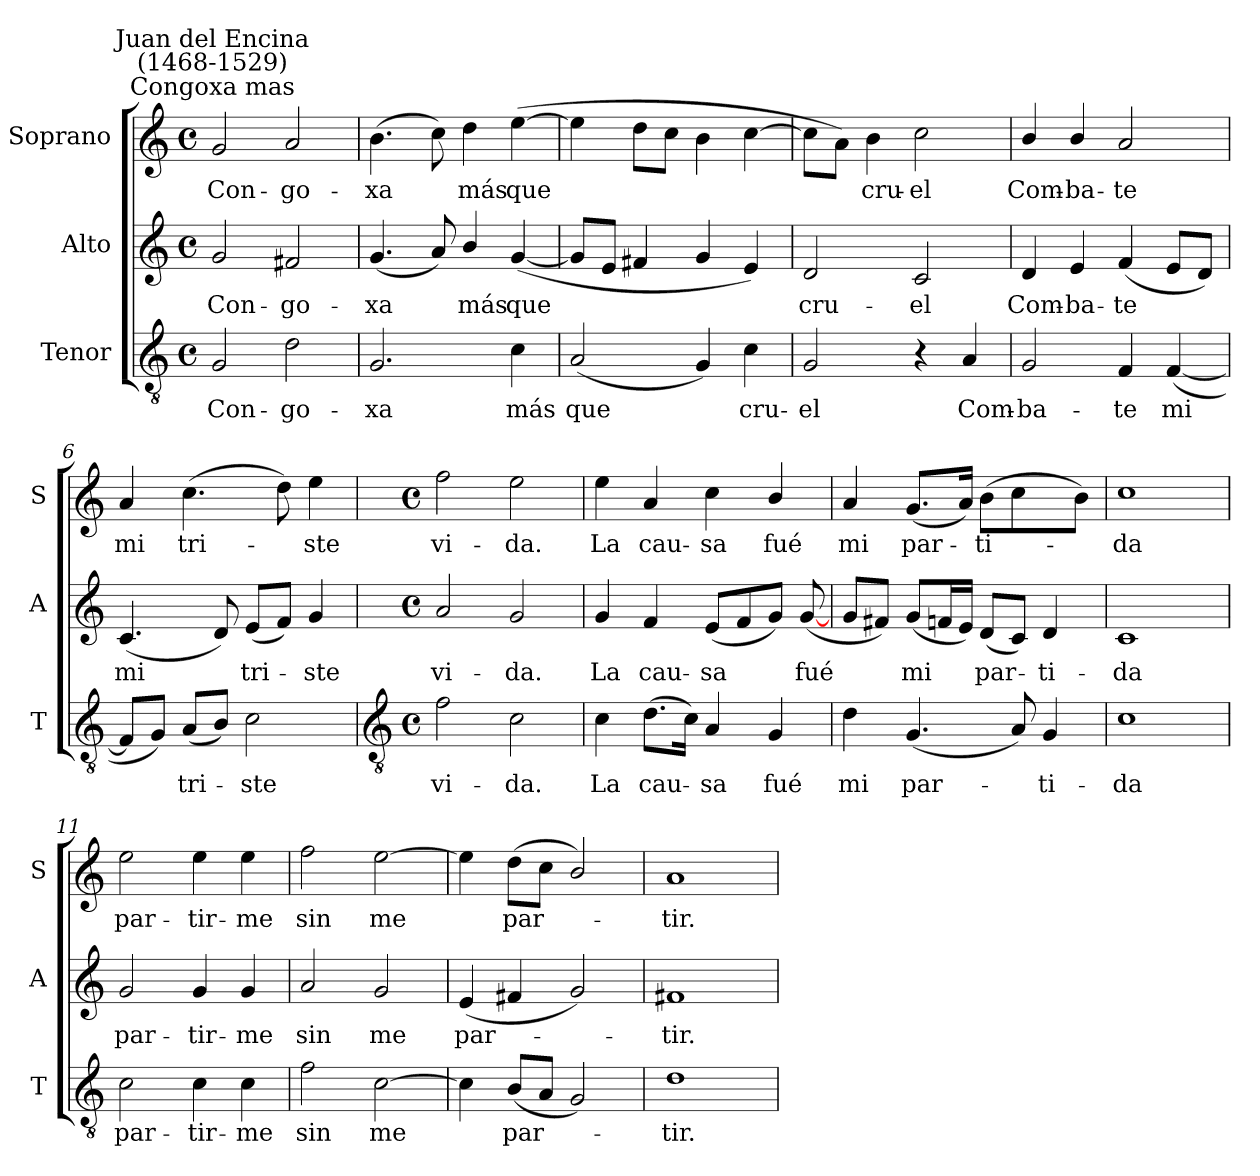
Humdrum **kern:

**kern	**text	**kern	**text	**kern	**text
*part3	*part3	*part2	*part2	*part1	*part1
*staff3	*staff3	*staff2	*staff2	*staff1	*staff1
*I"Tenor	*	*I"Alto	*	*I"Soprano	*
*I'T	*	*I'A	*	*I'S	*
*clefGv2	*	*clefG2	*	*clefG2	*
*k[]	*	*k[]	*	*k[]	*
*C:	*	*C:	*	*C:	*
*M4/4	*	*M4/4	*	*M4/4	*
*met(c)	*	*met(c)	*	*met(c)	*
=1	=1	=1	=1	=1	=1
!	!	!	!	!LO:TX:a:cj:t=Congoxa mas	!
!	!	!	!	!LO:TX:a:cj:t=Juan del Encina\n(1468-1529)	!
!	!LO:LY:b	!	!LO:LY:b	!	!LO:LY:b
2G	Con-	2g	Con-	2g	Con-
!	!LO:LY:b	!	!LO:LY:b	!	!LO:LY:b
2d	-go-	2f#X	-go-	2a	-go-
=2	=2	=2	=2	=2	=2
!	!LO:LY:b	!	!LO:LY:b	!	!LO:LY:b
2.G	-xa	(<4.g	-xa	(>4.b	-xa
.	.	8a)	.	8cc)	.
!	!	!	!LO:LY:b	!	!LO:LY:b
.	.	4b/	más	4dd	más
!	!LO:LY:b	!	!LO:LY:b	!	!LO:LY:b
4c	más	(<[4g	que	(>[4ee	que
=3	=3	=3	=3	=3	=3
!	!LO:LY:b	!	!	!	!
(<2A	que	8gL]	.	4ee]	.
.	.	8eJ	.	.	.
.	.	4f#X	.	8ddL	.
.	.	.	.	8ccJ	.
4G)	.	4g	.	4b	.
!	!LO:LY:b	!	!	!	!
4c	cru-	4e)	.	[4cc	.
=4	=4	=4	=4	=4	=4
!	!LO:LY:b	!	!LO:LY:b	!	!
2G	-el	2d	cru-	8ccL]	.
.	.	.	.	8aJ)	.
!	!	!	!	!	!LO:LY:b
.	.	.	.	4b	cru-
!	!	!	!LO:LY:b	!	!LO:LY:b
4r	.	2c	-el	2cc	-el
!	!LO:LY:b	!	!	!	!
4A	Com-	.	.	.	.
=5	=5	=5	=5	=5	=5
!	!LO:LY:b	!	!LO:LY:b	!	!LO:LY:b
2G	-ba-	4d	Com-	4b/	Com-
!	!	!	!LO:LY:b	!	!LO:LY:b
.	.	4e	-ba-	4b/	-ba-
!	!LO:LY:b	!	!LO:LY:b	!	!LO:LY:b
4F	-te	(<4f	-te	2a	-te
!	!LO:LY:b	!	!	!	!
(<[4F	mi	8eL	.	.	.
.	.	8dJ)	.	.	.
=6	=6	=6	=6	=6	=6
!	!	!	!LO:LY:b	!	!LO:LY:b
8FL]	.	(<4.c	mi	4a	mi
8GJ)	.	.	.	.	.
!	!LO:LY:b	!	!	!	!LO:LY:b
(<8AL	tri-	.	.	(>4.cc	tri-
8BJ)	.	8d)	.	.	.
!	!LO:LY:b	!	!LO:LY:b	!	!
2c	ste	(<8eL	tri-	.	.
.	.	8fJ)	.	8dd)	.
!	!	!	!LO:LY:b	!	!LO:LY:b
.	.	4g	ste	4ee	ste
!!LO:LB:g=z
=7	=7	=7	=7	=7	=7
*clefGv2	*	*	*	*	*
*M4/4	*	*M4/4	*	*M4/4	*
*met(c)	*	*met(c)	*	*met(c)	*
!	!LO:LY:b	!	!LO:LY:b	!	!LO:LY:b
2f	vi-	2a	vi-	2ff	vi-
!	!LO:LY:b	!	!LO:LY:b	!	!LO:LY:b
2c	-da.	2g	-da.	2ee	-da.
=8	=8	=8	=8	=8	=8
!	!LO:LY:b	!	!LO:LY:b	!	!LO:LY:b
4c	La	4g	La	4ee	La
!	!LO:LY:b	!	!LO:LY:b	!	!LO:LY:b
(>8.dL	cau-	4f	cau-	4a	cau-
16cJ)	.	.	.	.	.
!	!LO:LY:b	!	!LO:LY:b	!	!LO:LY:b
4A	sa	(<8eL	-sa	4cc	-sa
.	.	8f	.	.	.
!	!LO:LY:b	!	!	!	!LO:LY:b
4G	fué	8gJ)	.	4b/	fué
!	!	!	!LO:LY:b	!	!
.	.	(<[8g	fué	.	.
=9	=9	=9	=9	=9	=9
!	!LO:LY:b	!	!	!	!LO:LY:b
4d	mi	8gL	.	4a	mi
.	.	8f#XJ)	.	.	.
!	!LO:LY:b	!	!LO:LY:b	!	!LO:LY:b
(<4.G	par-	(<8gL	mi	(<8.gL	par-
.	.	16fnL	.	.	.
.	.	16eJJ)	.	16aJ)	.
!	!	!	!LO:LY:b	!	!LO:LY:b
.	.	(<8dL	par-	(>8bL	ti-
8A)	.	8cJ)	.	4cc	.
!	!LO:LY:b	!	!LO:LY:b	!	!
4G	ti-	4d	ti-	.	.
.	.	.	.	8bJ)	.
=10	=10	=10	=10	=10	=10
!	!LO:LY:b	!	!LO:LY:b	!	!LO:LY:b
1c	-da	1c	-da	1cc	da
=11	=11	=11	=11	=11	=11
!	!LO:LY:b	!	!LO:LY:b	!	!LO:LY:b
2c	par-	2g	par-	2ee	par-
!	!LO:LY:b	!	!LO:LY:b	!	!LO:LY:b
4c	-tir-	4g	-tir-	4ee	-tir-
!	!LO:LY:b	!	!LO:LY:b	!	!LO:LY:b
4c	-me	4g	-me	4ee	-me
=12	=12	=12	=12	=12	=12
!	!LO:LY:b	!	!LO:LY:b	!	!LO:LY:b
2f	sin	2a	sin	2ff	sin
!	!LO:LY:b	!	!LO:LY:b	!	!LO:LY:b
[2c	me	2g	me	[2ee	me
=13	=13	=13	=13	=13	=13
!	!	!	!LO:LY:b	!	!
4c]	.	(<4e	par-	4ee]	.
!	!LO:LY:b	!	!	!	!LO:LY:b
(<8BL	par-	4f#X	.	(>8ddL	par-
8AJ	.	.	.	8ccJ	.
2G)	.	2g)	.	2b/)	.
=14	=14	=14	=14	=14	=14
!	!LO:LY:b	!	!LO:LY:b	!	!LO:LY:b
1d	tir.	1f#X	tir.	1a	tir.
=	=	=	=	=	=
*-	*-	*-	*-	*-	*-
